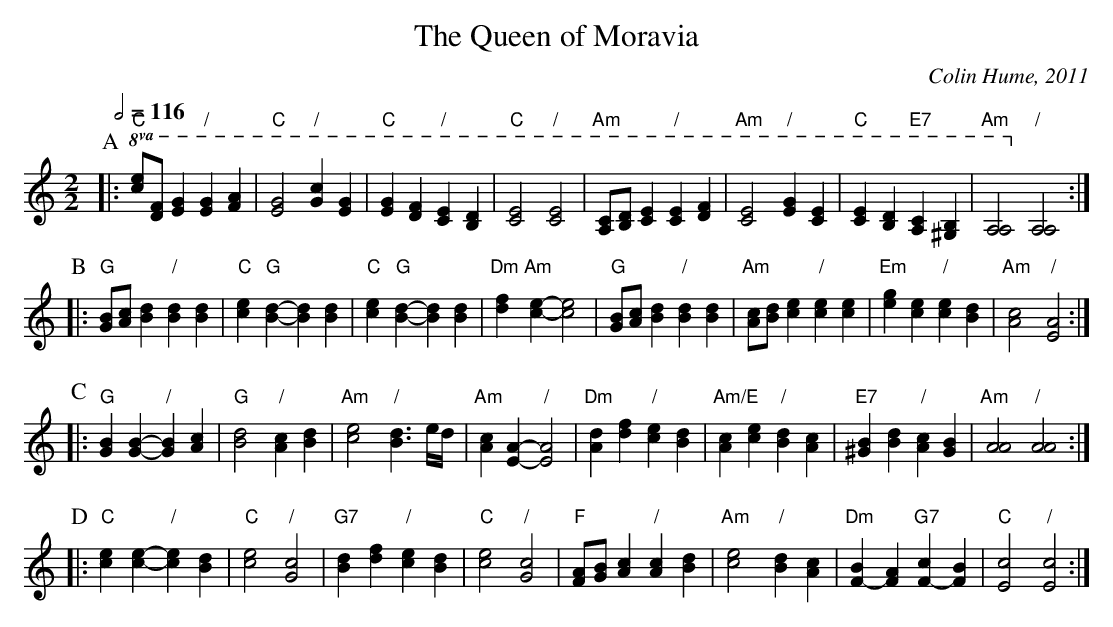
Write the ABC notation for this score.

X:1
T:The Queen of Moravia
C:Colin Hume, 2011
L:1/4
M:2/2
Q:1/2=116
K:C
P:A
K:C octave=1
|: !8va(!"C"[CE]/[DF]/[EG] "/"[EG][FA] | "C"[EG]2 "/"[Gc][EG] | "C"[EG][DF] "/"[CE][B,D] | "C"[CE]2 "/"[CE]2 |\
"Am"[A,C]/[B,D]/[CE] "/"[CE][DF] | "Am"[CE]2 "/"[EG][CE] | "C"[CE][B,D] "E7"[A,C][^G,B,] | "Am"[A,A,]2 !8va)!"/"[A,A,]2 :|
P:B
K:C octave=0
|: "G"[GB]/[Ac]/[Bd] "/"[Bd][Bd] | "C"[ce] "G"[B-d-][Bd][Bd] | "C"[ce] "G"[B-d-][Bd][Bd] | "Dm"[df] "Am"[c-e-][ce]2 |\
"G"[GB]/[Ac]/[Bd] "/"[Bd][Bd] | "Am"[Ac]/[Bd]/[ce] "/"[ce][ce] | "Em"[eg][ce] "/"[ce][Bd] | "Am"[Ac]2 "/"[EA]2 :|
P:C
|: "G"[GB][G-B-] "/"[GB][Ac] | "G"[Bd]2 "/"[Ac][Bd] | "Am"[ce]2 "/"[Bd]3/ e/4d/4 | "Am"[Ac][E-A-] "/"[EA]2 |\
"Dm"[Ad][df] "/"[ce][Bd] | "Am/E"[Ac][ce] "/"[Bd][Ac] | "E7"[^GB][Bd] "/"[Ac][GB] | "Am"[AA]2 "/"[AA]2 :|
P:D
|: "C"[ce][c-e-] "/"[ce][Bd] | "C"[ce]2 "/"[Gc]2 | "G7"[Bd][df] "/"[ce][Bd] | "C"[ce]2 "/"[Gc]2 |\
"F"[FA]/[GB]/[Ac] "/"[Ac][Bd] | "Am"[ce]2 "/"[Bd][Ac] | "Dm"[F-B][FA] "G7"[F-c][FB] | "C"[Ec]2 "/"[Ec]2 :|
